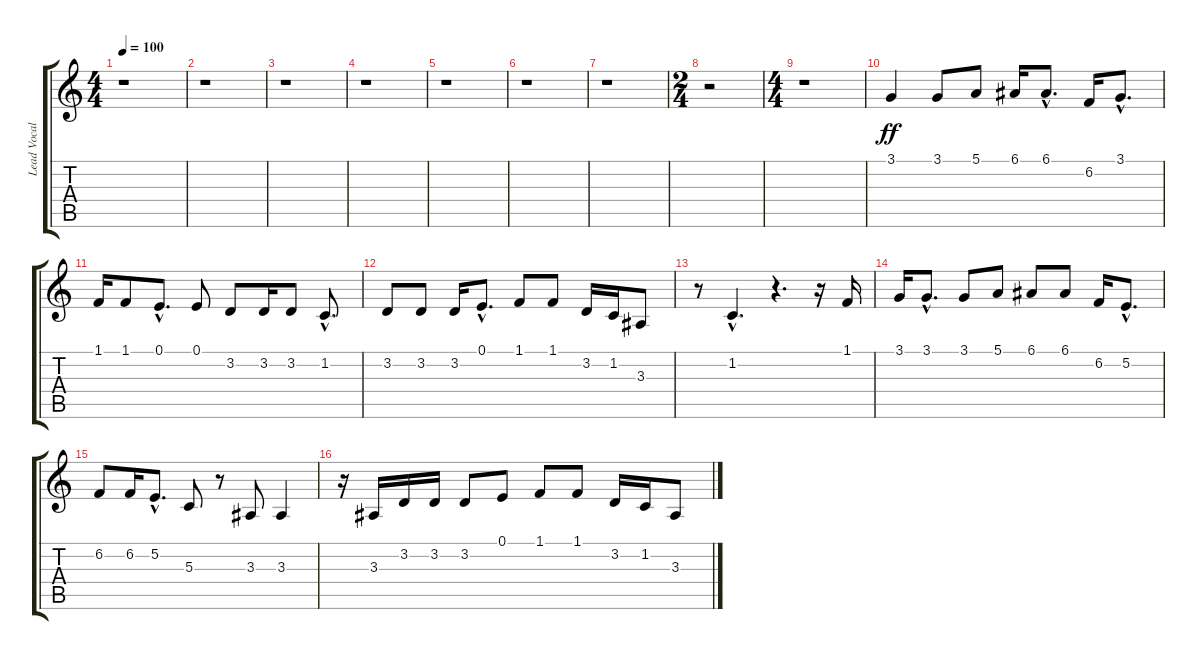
\track ("Lead Vocals" "Lead Vocal") {instrument stringensemble1}
\staff {score tabs}
\tuning (E4 B3 G3 D3 A2 E2) {hide}
\ts (4 4)
\tempo 100
\clef g2
\ks c
r.1{dy ff instrument stringensemble1} |
r.1 |
r.1 |
r.1 |
r.1 |
r.1 |
r.1 |
\ts (2 4)
r.2 |
\ts (4 4)
r.1 |
3.1.4 3.1.8 5.1.8 6.1.16 6.1{hac}.8{d} 6.2.16 3.1{hac}.8{d} |
1.1.16 1.1.8 0.1{hac}.8{d} 0.1.8 3.2.8 3.2.16 3.2.8 1.2{hac}.8{d} |
3.2.8 3.2.8 3.2.16 0.1{hac}.8{d} 1.1.8 1.1.8 3.2.16 1.2.16 3.3.8 |
r.8 1.2{hac}.4{d} r.4{d} r.16 1.1.16 |
3.1.16 3.1{hac}.8{d} 3.1.8 5.1.8 6.1.8 6.1.8 6.2.16 5.2{hac}.8{d} |
6.2.8 6.2.16 5.2{hac}.8{d} 5.3.8 r.8 3.3.8 3.3.4 |
r.16 3.3.16 3.2.16 3.2.16 3.2.8 0.1.8 1.1.8 1.1.8 3.2.16 1.2.16 3.3.8
